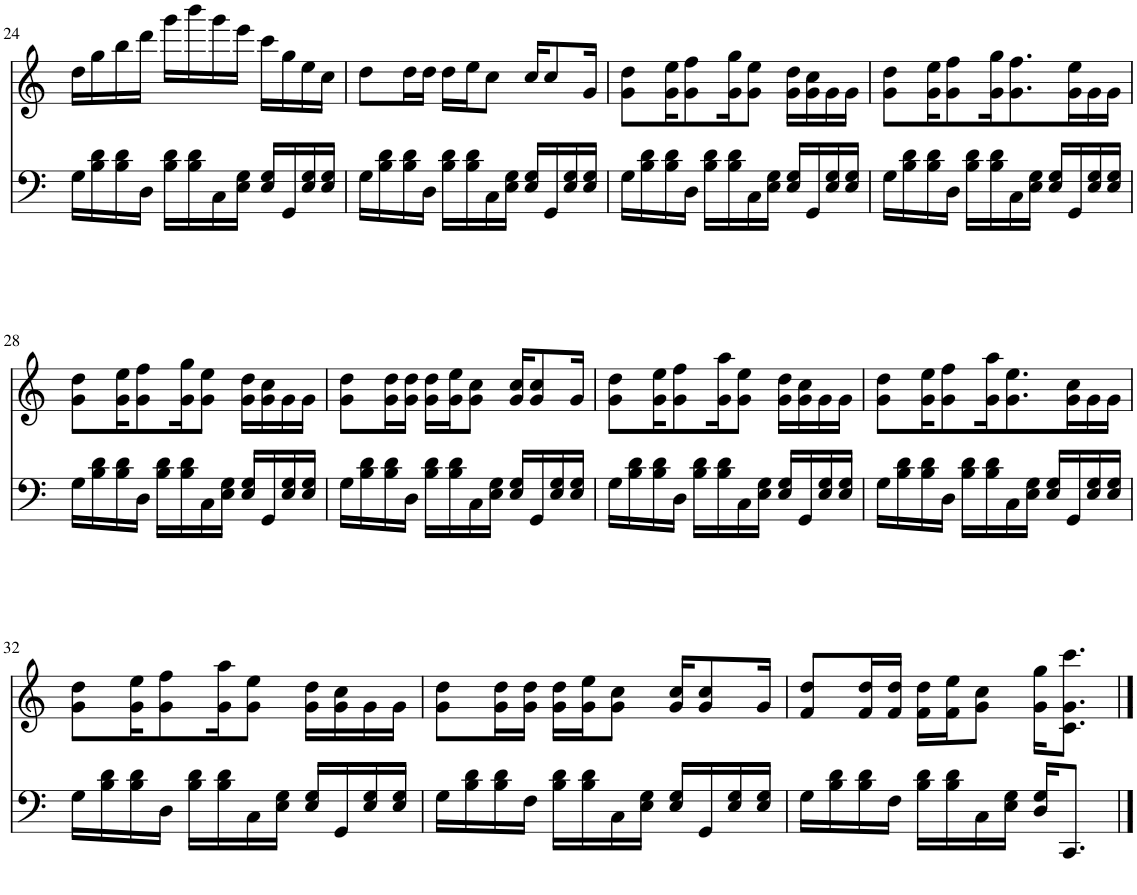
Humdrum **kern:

**kern	**kern
*part2	*part1
*staff2	*staff1
*I"Accordion	*I"Accordion
*I'Acc	*I'Acc
!!LO:PB:g=z
*clefF4	*clefG2
*k[]	*k[]
*M3/4	*
=24	=24
16G\LL	16dd\LL
16B\ 16d\	16gg\
16B\ 16d\	16bb\
16D\JJ	16ddd\JJ
16B\ 16d\LL	16ggg\LL
16B\ 16d\	16bbb\
16C\	16ggg\
16E\ 16G\JJ	16eee\JJ
16E/ 16G/LL	16ccc\LL
16GG/	16gg\
16E/ 16G/	16ee\
16E/ 16G/JJ	16cc\JJ
=25	=25
16G\LL	8dd\L
16B\ 16d\	.
16B\ 16d\	16dd\L
16D\JJ	16dd\JJ
16B\ 16d\LL	16dd\LL
16B\ 16d\	16ee\J
16C\	8cc\J
16E\ 16G\JJ	.
16E/ 16G/LL	16cc/KL
16GG/	8cc/
16E/ 16G/	.
16E/ 16G/JJ	16g/Jk
=26	=26
16G\LL	8g\ 8dd\L
16B\ 16d\	.
16B\ 16d\	16g\ 16ee\K
16D\JJ	8g\ 8ff\
16B\ 16d\LL	.
16B\ 16d\	16g\ 16gg\K
16C\	8g\ 8ee\J
16E\ 16G\JJ	.
16E/ 16G/LL	16g\ 16dd\LL
16GG/	16g\ 16cc\
16E/ 16G/	16g\
16E/ 16G/JJ	16g\JJ
=27	=27
16G\LL	8g\ 8dd\L
16B\ 16d\	.
16B\ 16d\	16g\ 16ee\K
16D\JJ	8g\ 8ff\
16B\ 16d\LL	.
16B\ 16d\	16g\ 16gg\K
16C\	8.g\ 8.ff\
16E\ 16G\JJ	.
16E/ 16G/LL	.
16GG/	16g\ 16ee\L
16E/ 16G/	16g\
16E/ 16G/JJ	16g\JJ
!!LO:LB:g=z
=28	=28
16G\LL	8g\ 8dd\L
16B\ 16d\	.
16B\ 16d\	16g\ 16ee\K
16D\JJ	8g\ 8ff\
16B\ 16d\LL	.
16B\ 16d\	16g\ 16gg\K
16C\	8g\ 8ee\J
16E\ 16G\JJ	.
16E/ 16G/LL	16g\ 16dd\LL
16GG/	16g\ 16cc\
16E/ 16G/	16g\
16E/ 16G/JJ	16g\JJ
=29	=29
16G\LL	8g\ 8dd\L
16B\ 16d\	.
16B\ 16d\	16g\ 16dd\L
16D\JJ	16g\ 16dd\JJ
16B\ 16d\LL	16g\ 16dd\LL
16B\ 16d\	16g\ 16ee\J
16C\	8g\ 8cc\J
16E\ 16G\JJ	.
16E/ 16G/LL	16g/ 16cc/KL
16GG/	8g/ 8cc/
16E/ 16G/	.
16E/ 16G/JJ	16g/Jk
=30	=30
16G\LL	8g\ 8dd\L
16B\ 16d\	.
16B\ 16d\	16g\ 16ee\K
16D\JJ	8g\ 8ff\
16B\ 16d\LL	.
16B\ 16d\	16g\ 16aa\K
16C\	8g\ 8ee\J
16E\ 16G\JJ	.
16E/ 16G/LL	16g\ 16dd\LL
16GG/	16g\ 16cc\
16E/ 16G/	16g\
16E/ 16G/JJ	16g\JJ
=31	=31
16G\LL	8g\ 8dd\L
16B\ 16d\	.
16B\ 16d\	16g\ 16ee\K
16D\JJ	8g\ 8ff\
16B\ 16d\LL	.
16B\ 16d\	16g\ 16aa\K
16C\	8.g\ 8.ee\
16E\ 16G\JJ	.
16E/ 16G/LL	.
16GG/	16g\ 16cc\L
16E/ 16G/	16g\
16E/ 16G/JJ	16g\JJ
!!LO:LB:g=z
=32	=32
16G\LL	8g\ 8dd\L
16B\ 16d\	.
16B\ 16d\	16g\ 16ee\K
16D\JJ	8g\ 8ff\
16B\ 16d\LL	.
16B\ 16d\	16g\ 16aa\K
16C\	8g\ 8ee\J
16E\ 16G\JJ	.
16E/ 16G/LL	16g\ 16dd\LL
16GG/	16g\ 16cc\
16E/ 16G/	16g\
16E/ 16G/JJ	16g\JJ
=33	=33
16G\LL	8g\ 8dd\L
16B\ 16d\	.
16B\ 16d\	16g\ 16dd\L
16F\JJ	16g\ 16dd\JJ
16B\ 16d\LL	16g\ 16dd\LL
16B\ 16d\	16g\ 16ee\J
16C\	8g\ 8cc\J
16E\ 16G\JJ	.
16E/ 16G/LL	16g/ 16cc/KL
16GG/	8g/ 8cc/
16E/ 16G/	.
16E/ 16G/JJ	16g/Jk
=34	=34
16G\LL	8f/ 8dd/L
16B\ 16d\	.
16B\ 16d\	16f/ 16dd/L
16F\JJ	16f/ 16dd/JJ
16B\ 16d\LL	16f\ 16dd\LL
16B\ 16d\	16f\ 16ee\J
16C\	8g\ 8cc\J
16E\ 16G\JJ	.
16D/ 16G/KL	16g\ 16gg\KL
8.CC/J	8.c\ 8.g\ 8.ccc\J
==	==
*-	*-
